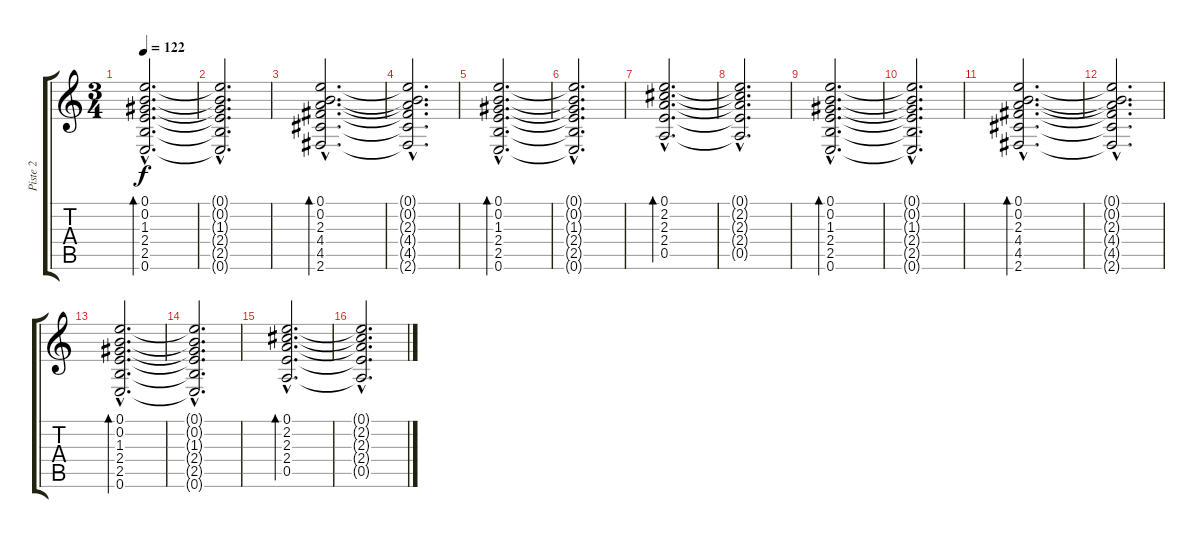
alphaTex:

\track ("Piste 2" "Piste 2") {instrument acousticguitarnylon}
\staff {score tabs}
\tuning (E4 B3 G3 D3 A2 E2) {hide}
\ts (3 4)
\tempo 122
\clef g2
\ks c
(0.1{hac} 0.2{hac} 1.3{hac} 2.4{hac} 2.5{hac} 0.6{hac}).2{d bd 120 dy f} |
(0.1{hac t} 0.2{hac t} 1.3{hac t} 2.4{hac t} 2.5{hac t} 0.6{hac t}).2{d} |
(0.1{hac} 0.2{hac} 2.3{hac} 4.4{hac} 4.5{hac} 2.6{hac}).2{d bd 120} |
(0.1{hac t} 0.2{hac t} 2.3{hac t} 4.4{hac t} 4.5{hac t} 2.6{hac t}).2{d} |
(0.1{hac} 0.2{hac} 1.3{hac} 2.4{hac} 2.5{hac} 0.6{hac}).2{d bd 120} |
(0.1{hac t} 0.2{hac t} 1.3{hac t} 2.4{hac t} 2.5{hac t} 0.6{hac t}).2{d} |
(0.1{hac} 2.2{hac} 2.3{hac} 2.4{hac} 0.5{hac}).2{d bd 120} |
(0.1{hac t} 2.2{hac t} 2.3{hac t} 2.4{hac t} 0.5{hac t}).2{d} |
(0.1{hac} 0.2{hac} 1.3{hac} 2.4{hac} 2.5{hac} 0.6{hac}).2{d bd 120} |
(0.1{hac t} 0.2{hac t} 1.3{hac t} 2.4{hac t} 2.5{hac t} 0.6{hac t}).2{d} |
(0.1{hac} 0.2{hac} 2.3{hac} 4.4{hac} 4.5{hac} 2.6{hac}).2{d bd 120} |
(0.1{hac t} 0.2{hac t} 2.3{hac t} 4.4{hac t} 4.5{hac t} 2.6{hac t}).2{d} |
(0.1{hac} 0.2{hac} 1.3{hac} 2.4{hac} 2.5{hac} 0.6{hac}).2{d bd 120} |
(0.1{hac t} 0.2{hac t} 1.3{hac t} 2.4{hac t} 2.5{hac t} 0.6{hac t}).2{d} |
(0.1{hac} 2.2{hac} 2.3{hac} 2.4{hac} 0.5{hac}).2{d bd 120} |
(0.1{hac t} 2.2{hac t} 2.3{hac t} 2.4{hac t} 0.5{hac t}).2{d}
